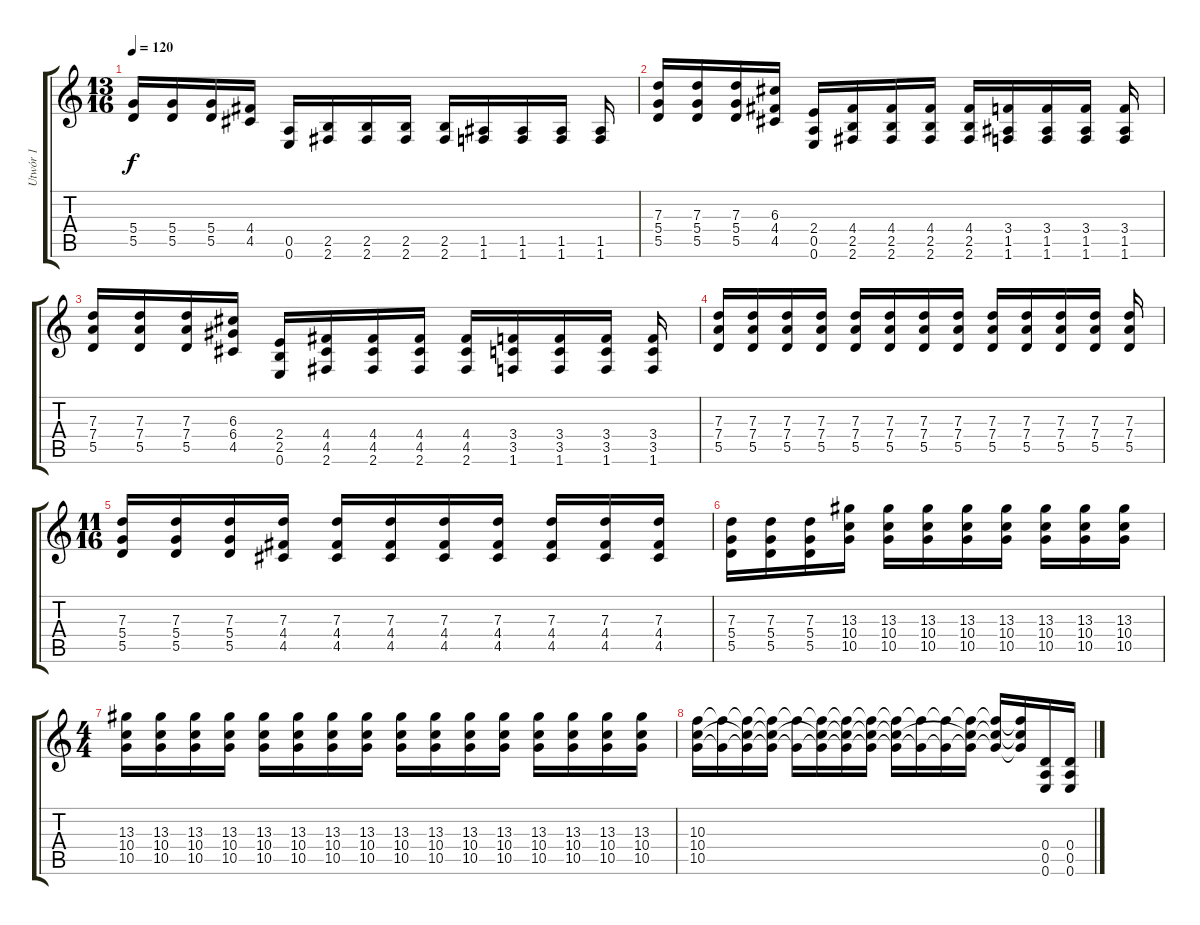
\track ("Utwór 1" "Utwór 1") {instrument distortionguitar}
\staff {score tabs}
\tuning (E4 B3 G3 D3 A2 E2) {hide}
\ts (13 16)
\tempo 120
\clef g2
\ks c
(5.4 5.5).16{dy f} (5.4 5.5).16 (5.4 5.5).16 (4.4 4.5).16 (0.5 0.6).16 (2.5 2.6).16 (2.5 2.6).16 (2.5 2.6).16 (2.5 2.6).16 (1.5 1.6).16 (1.5 1.6).16 (1.5 1.6).16 (1.5 1.6).16 |
(7.3 5.4 5.5).16 (7.3 5.4 5.5).16 (7.3 5.4 5.5).16 (6.3 4.4 4.5).16 (2.4 0.5 0.6).16 (4.4 2.5 2.6).16 (4.4 2.5 2.6).16 (4.4 2.5 2.6).16 (4.4 2.5 2.6).16 (3.4 1.5 1.6).16 (3.4 1.5 1.6).16 (3.4 1.5 1.6).16 (3.4 1.5 1.6).16 |
(7.3 7.4 5.5).16 (7.3 7.4 5.5).16 (7.3 7.4 5.5).16 (6.3 6.4 4.5).16 (2.4 2.5 0.6).16 (4.4 4.5 2.6).16 (4.4 4.5 2.6).16 (4.4 4.5 2.6).16 (4.4 4.5 2.6).16 (3.4 3.5 1.6).16 (3.4 3.5 1.6).16 (3.4 3.5 1.6).16 (3.4 3.5 1.6).16 |
(7.3 7.4 5.5).16 (7.3 7.4 5.5).16 (7.3 7.4 5.5).16 (7.3 7.4 5.5).16 (7.3 7.4 5.5).16 (7.3 7.4 5.5).16 (7.3 7.4 5.5).16 (7.3 7.4 5.5).16 (7.3 7.4 5.5).16 (7.3 7.4 5.5).16 (7.3 7.4 5.5).16 (7.3 7.4 5.5).16 (7.3 7.4 5.5).16 |
\ts (11 16)
(7.3 5.4 5.5).16 (7.3 5.4 5.5).16 (7.3 5.4 5.5).16 (7.3 4.4 4.5).16 (7.3 4.4 4.5).16 (7.3 4.4 4.5).16 (7.3 4.4 4.5).16 (7.3 4.4 4.5).16 (7.3 4.4 4.5).16 (7.3 4.4 4.5).16 (7.3 4.4 4.5).16 |
(7.3 5.4 5.5).16 (7.3 5.4 5.5).16 (7.3 5.4 5.5).16 (13.3 10.4 10.5).16 (13.3 10.4 10.5).16 (13.3 10.4 10.5).16 (13.3 10.4 10.5).16 (13.3 10.4 10.5).16 (13.3 10.4 10.5).16 (13.3 10.4 10.5).16 (13.3 10.4 10.5).16 |
\ts (4 4)
(13.3 10.4 10.5).16 (13.3 10.4 10.5).16 (13.3 10.4 10.5).16 (13.3 10.4 10.5).16 (13.3 10.4 10.5).16 (13.3 10.4 10.5).16 (13.3 10.4 10.5).16 (13.3 10.4 10.5).16 (13.3 10.4 10.5).16 (13.3 10.4 10.5).16 (13.3 10.4 10.5).16 (13.3 10.4 10.5).16 (13.3 10.4 10.5).16 (13.3 10.4 10.5).16 (13.3 10.4 10.5).16 (13.3 10.4 10.5).16 |
(10.3 10.4 10.5).16 (10.3{t} 10.5{t}).16 (10.3{t} 10.4{t} 10.5{t}).16 (10.3{t} 10.4{t} 10.5{t}).16 (10.3{t} 10.5{t}).16 (10.3{t} 10.4{t} 10.5{t}).16 (10.3{t} 10.4{t} 10.5{t}).16 (10.3{t} 10.4{t} 10.5{t}).16 (10.3{t} 10.4{t} 10.5{t}).16 (10.3{t} 10.5{t}).16 (10.3{t} 10.5{t}).16 (10.3{t} 10.4{t} 10.5{t}).16 (10.3{t} 10.4{t} 10.5{t}).16 (10.3{t} 10.4{t} 10.5{t}).16 (0.4 0.5 0.6).16 (0.4 0.5 0.6).16
